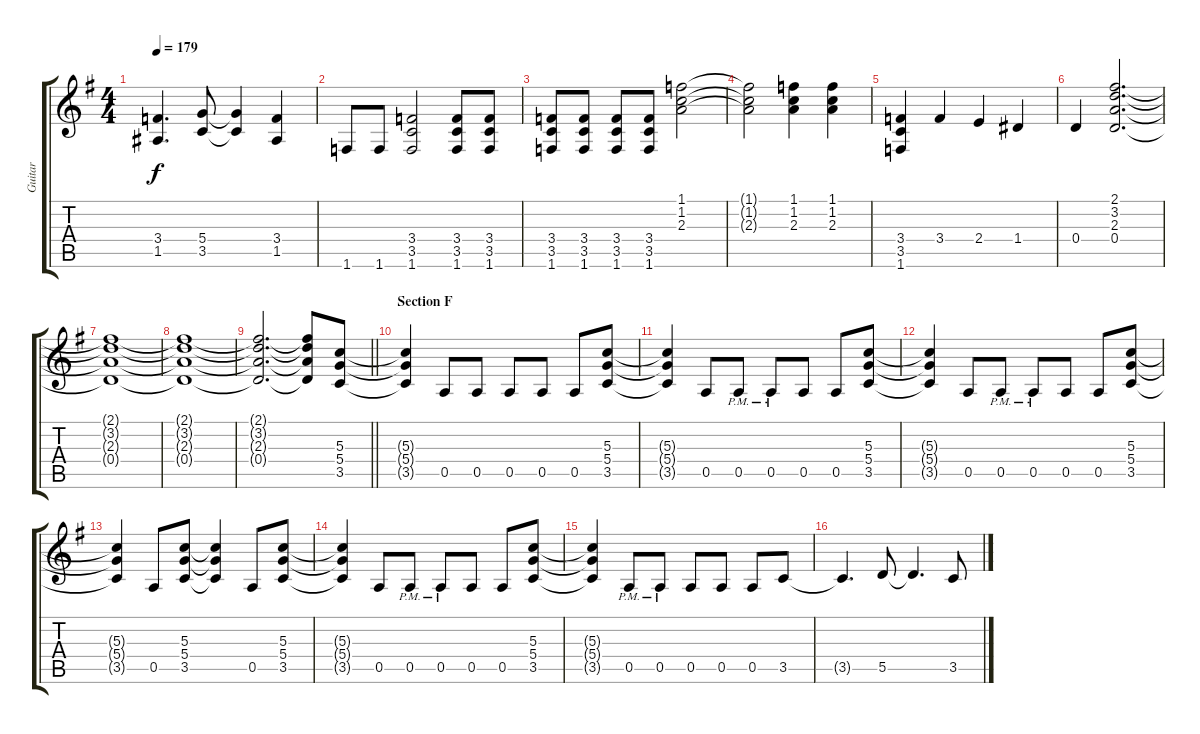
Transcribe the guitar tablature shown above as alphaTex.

\track ("Guitar" "Guitar") {instrument overdrivenguitar}
\staff {score tabs}
\tuning (E4 B3 G3 D3 A2 E2) {hide}
\ts (4 4)
\tempo 179
\clef g2
\ks g
(3.4 1.5).4{d dy f} (5.4 3.5).8 (5.4{t} 3.5{t}).4 (3.4 1.5).4 |
1.6.8 1.6.8 (3.4 3.5 1.6).2 (3.4 3.5 1.6).8 (3.4 3.5 1.6).8 |
(3.4 3.5 1.6).8 (3.4 3.5 1.6).8 (3.4 3.5 1.6).8 (3.4 3.5 1.6).8 (1.1 1.2 2.3).2 |
(1.1{t} 1.2{t} 2.3{t}).2 (1.1 1.2 2.3).4 (1.1 1.2 2.3).4 |
(3.4 3.5 1.6).4 3.4.4 2.4.4 1.4.4 |
0.4.4 (2.1 3.2 2.3 0.4).2{d} |
(2.1{t} 3.2{t} 2.3{t} 0.4{t}).1 |
(2.1{t} 3.2{t} 2.3{t} 0.4{t}).1 |
\barLineRight lightlight
(2.1{t} 3.2{t} 2.3{t} 0.4{t}).2{d} (2.1{t} 3.2{t} 2.3{t} 0.4{t}).8 (5.3 5.4 3.5).8 |
\section ("" "Section F")
(5.3{t} 5.4{t} 3.5{t}).4 0.5.8 0.5.8 0.5.8 0.5.8 0.5.8 (5.3 5.4 3.5).8 |
(5.3{t} 5.4{t} 3.5{t}).4 0.5.8 0.5{pm}.8 0.5{pm}.8 0.5.8 0.5.8 (5.3 5.4 3.5).8 |
(5.3{t} 5.4{t} 3.5{t}).4 0.5.8 0.5{pm}.8 0.5{pm}.8 0.5.8 0.5.8 (5.3 5.4 3.5).8 |
(5.3{t} 5.4{t} 3.5{t}).4 0.5.8 (5.3 5.4 3.5).8 (5.3{t} 5.4{t} 3.5{t}).4 0.5.8 (5.3 5.4 3.5).8 |
(5.3{t} 5.4{t} 3.5{t}).4 0.5.8 0.5{pm}.8 0.5{pm}.8 0.5.8 0.5.8 (5.3 5.4 3.5).8 |
(5.3{t} 5.4{t} 3.5{t}).4 0.5{pm}.8 0.5{pm}.8 0.5.8 0.5.8 0.5.8 3.5.8 |
3.5{t}.4{d} 5.5.8 5.5{t}.4{d} 3.5.8
